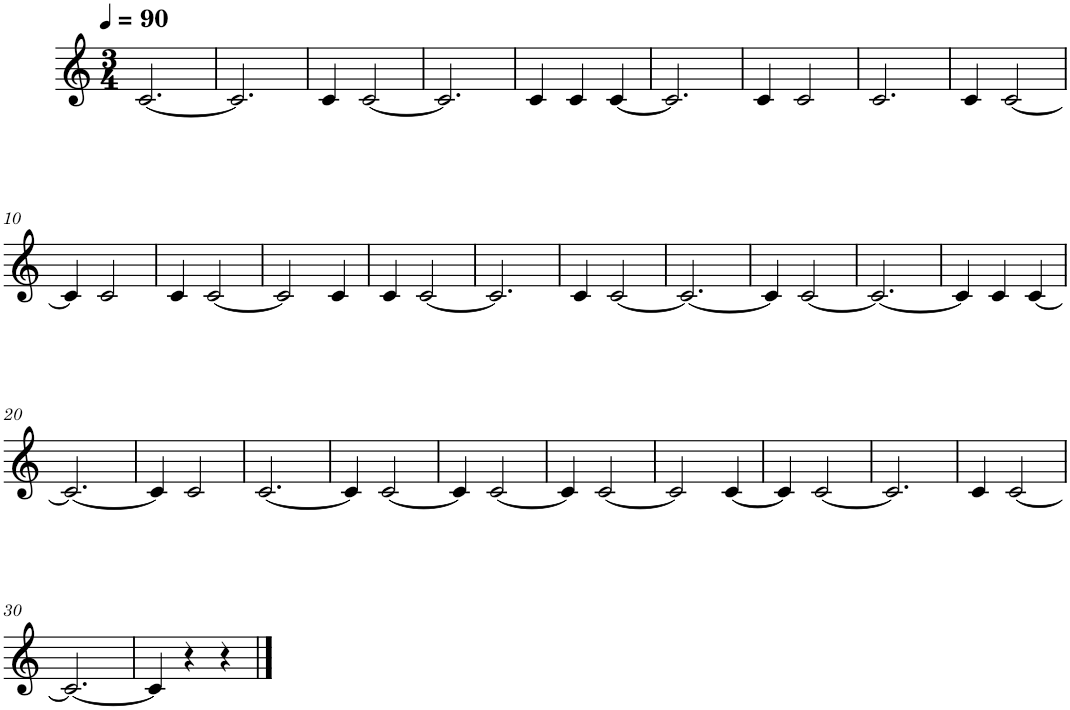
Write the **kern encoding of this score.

**kern
*part1
*staff1
*I"Piano
*I'Pno.
*clefG2
*k[]
*M3/4
*MM90
=1
[2.c/
=2
2.c/]
=3
4c/
[2c/
=4
2.c/]
=5
4c/
4c/
[4c/
=6
2.c/]
=7
4c/
2c/
=8
2.c/
=9
4c/
[2c/
!!LO:LB:g=z
=10
4c/]
2c/
=11
4c/
[2c/
=12
2c/]
4c/
=13
4c/
[2c/
=14
2.c/]
=15
4c/
[2c/
=16
2.c/_
=17
4c/]
[2c/
=18
2.c/_
=19
4c/]
4c/
[4c/
!!LO:LB:g=z
=20
2.c/_
=21
4c/]
2c/
=22
[2.c/
=23
4c/]
[2c/
=24
4c/]
[2c/
=25
4c/]
[2c/
=26
2c/]
[4c/
=27
4c/]
[2c/
=28
2.c/]
=29
4c/
[2c/
!!LO:LB:g=z
=30
2.c/_
=31
4c/]
4r
4r
==
*-
